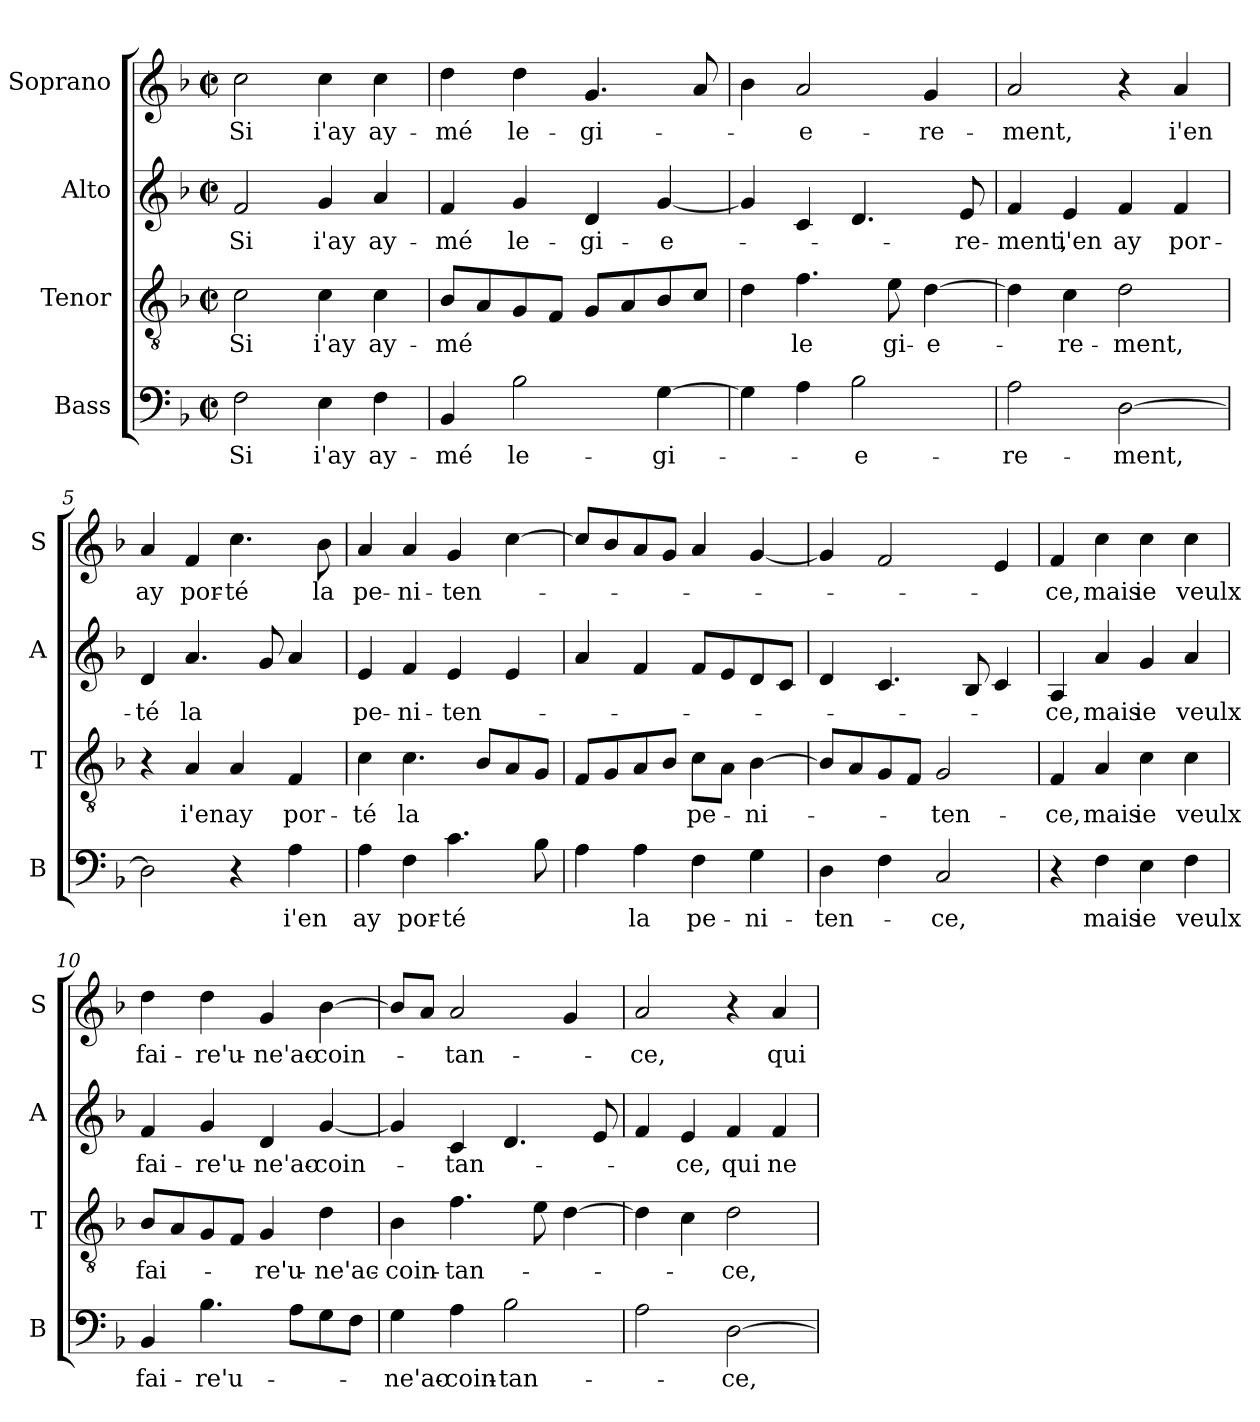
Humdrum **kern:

**kern	**text	**kern	**text	**kern	**text	**kern	**text
*part4	*part4	*part3	*part3	*part2	*part2	*part1	*part1
*staff4	*staff4	*staff3	*staff3	*staff2	*staff2	*staff1	*staff1
*I"Bass	*	*I"Tenor	*	*I"Alto	*	*I"Soprano	*
*I'B	*	*I'T	*	*I'A	*	*I'S	*
*clefF4	*	*clefGv2	*	*clefG2	*	*clefG2	*
*k[b-]	*	*k[b-]	*	*k[b-]	*	*k[b-]	*
*F:	*	*F:	*	*F:	*	*F:	*
*M2/2	*	*M2/2	*	*M2/2	*	*M2/2	*
*met(c|)	*	*met(c|)	*	*met(c|)	*	*met(c|)	*
=1	=1	=1	=1	=1	=1	=1	=1
!	!LO:LY:b	!	!LO:LY:b	!	!LO:LY:b	!	!LO:LY:b
2F\	Si	2c\	Si	2f/	Si	2cc\	Si
!	!LO:LY:b	!	!LO:LY:b	!	!LO:LY:b	!	!LO:LY:b
4E\	i'ay	4c\	i'ay	4g/	i'ay	4cc\	i'ay
!	!LO:LY:b	!	!LO:LY:b	!	!LO:LY:b	!	!LO:LY:b
4F\	ay-	4c\	ay-	4a/	ay-	4cc\	ay-
=2	=2	=2	=2	=2	=2	=2	=2
!	!LO:LY:b	!	!LO:LY:b	!	!LO:LY:b	!	!LO:LY:b
4BB-/	-mé	8B-/L	-mé	4f/	-mé	4dd\	-mé
.	.	8A/	.	.	.	.	.
!	!LO:LY:b	!	!	!	!LO:LY:b	!	!LO:LY:b
2B-\	le-	8G/	.	4g/	le-	4dd\	le-
.	.	8F/J	.	.	.	.	.
!	!	!	!	!	!LO:LY:b	!	!LO:LY:b
.	.	8G/L	.	4d/	-gi-	4.g/	-gi-
.	.	8A/	.	.	.	.	.
!	!LO:LY:b	!	!	!	!LO:LY:b	!	!
[4G\	-gi-	8B-/	.	[4g/	-e-	.	.
.	.	8c/J	.	.	.	8a/	.
=3	=3	=3	=3	=3	=3	=3	=3
4G\]	.	4d\	.	4g/]	.	4b-\	.
!	!	!	!LO:LY:b	!	!	!	!LO:LY:b
4A\	.	4.f\	le	4c/	.	2a/	-e-
!	!LO:LY:b	!	!	!	!	!	!
2B-\	-e-	.	.	4.d/	.	.	.
!	!	!	!LO:LY:b	!	!	!	!
.	.	8e\	gi-	.	.	.	.
!	!	!	!LO:LY:b	!	!	!	!LO:LY:b
.	.	[4d\	-e-	.	.	4g/	-re-
!	!	!	!	!	!LO:LY:b	!	!
.	.	.	.	8e/	-re-	.	.
=4	=4	=4	=4	=4	=4	=4	=4
!	!LO:LY:b	!	!	!	!LO:LY:b	!	!LO:LY:b
2A\	-re-	4d\]	.	4f/	-ment,	2a/	-ment,
!	!	!	!LO:LY:b	!	!LO:LY:b	!	!
.	.	4c\	-re-	4e/	i'en	.	.
!	!LO:LY:b	!	!LO:LY:b	!	!LO:LY:b	!	!
[2D\	-ment,	2d\	-ment,	4f/	ay	4r	.
!	!	!	!	!	!LO:LY:b	!	!LO:LY:b
.	.	.	.	4f/	por-	4a/	i'en
=5	=5	=5	=5	=5	=5	=5	=5
!	!	!	!	!	!LO:LY:b	!	!LO:LY:b
2D\]	.	4r	.	4d/	-té	4a/	ay
!	!	!	!LO:LY:b	!	!LO:LY:b	!	!LO:LY:b
.	.	4A/	i'en	4.a/	la	4f/	por-
!	!	!	!LO:LY:b	!	!	!	!LO:LY:b
4r	.	4A/	ay	.	.	4.cc\	-té
.	.	.	.	8g/	.	.	.
!	!LO:LY:b	!	!LO:LY:b	!	!	!	!
4A\	i'en	4F/	por-	4a/	.	.	.
!	!	!	!	!	!	!	!LO:LY:b
.	.	.	.	.	.	8b-\	la
!!LO:LB:g=z
=6	=6	=6	=6	=6	=6	=6	=6
!	!LO:LY:b	!	!LO:LY:b	!	!LO:LY:b	!	!LO:LY:b
4A\	ay	4c\	-té	4e/	pe-	4a/	pe-
!	!LO:LY:b	!	!LO:LY:b	!	!LO:LY:b	!	!LO:LY:b
4F\	por-	4.c\	la	4f/	-ni-	4a/	-ni-
!	!LO:LY:b	!	!	!	!LO:LY:b	!	!LO:LY:b
4.c\	-té	.	.	4e/	-ten-	4g/	-ten-
.	.	8B-/L	.	.	.	.	.
.	.	8A/	.	4e/	.	[4cc\	.
8B-\	.	8G/J	.	.	.	.	.
=7	=7	=7	=7	=7	=7	=7	=7
4A\	.	8F/L	.	4a/	.	8cc/L]	.
.	.	8G/	.	.	.	8b-/	.
!	!LO:LY:b	!	!	!	!	!	!
4A\	la	8A/	.	4f/	.	8a/	.
.	.	8B-/J	.	.	.	8g/J	.
!	!LO:LY:b	!	!LO:LY:b	!	!	!	!
4F\	pe-	8c\L	pe-	8f/L	.	4a/	.
.	.	8A\J	.	8e/	.	.	.
!	!LO:LY:b	!	!LO:LY:b	!	!	!	!
4G\	-ni-	[4B-\	-ni-	8d/	.	[4g/	.
.	.	.	.	8c/J	.	.	.
=8	=8	=8	=8	=8	=8	=8	=8
!	!LO:LY:b	!	!	!	!	!	!
4D\	-ten-	8B-/L]	.	4d/	.	4g/]	.
.	.	8A/	.	.	.	.	.
4F\	.	8G/	.	4.c/	.	2f/	.
.	.	8F/J	.	.	.	.	.
!	!LO:LY:b	!	!LO:LY:b	!	!	!	!
2C/	-ce,	2G/	-ten-	.	.	.	.
.	.	.	.	8B-/	.	.	.
.	.	.	.	4c/	.	4e/	.
=9	=9	=9	=9	=9	=9	=9	=9
!	!	!	!LO:LY:b	!	!LO:LY:b	!	!LO:LY:b
4r	.	4F/	-ce,	4A/	-ce,	4f/	-ce,
!	!LO:LY:b	!	!LO:LY:b	!	!LO:LY:b	!	!LO:LY:b
4F\	mais	4A/	mais	4a/	mais	4cc\	mais
!	!LO:LY:b	!	!LO:LY:b	!	!LO:LY:b	!	!LO:LY:b
4E\	ie	4c\	ie	4g/	ie	4cc\	ie
!	!LO:LY:b	!	!LO:LY:b	!	!LO:LY:b	!	!LO:LY:b
4F\	veulx	4c\	veulx	4a/	veulx	4cc\	veulx
=10	=10	=10	=10	=10	=10	=10	=10
!	!LO:LY:b	!	!LO:LY:b	!	!LO:LY:b	!	!LO:LY:b
4BB-/	fai-	8B-/L	fai-	4f/	fai-	4dd\	fai-
.	.	8A/	.	.	.	.	.
!	!LO:LY:b	!	!	!	!LO:LY:b	!	!LO:LY:b
4.B-\	-re'u-	8G/	.	4g/	-re'u-	4dd\	-re'u-
.	.	8F/J	.	.	.	.	.
!	!	!	!LO:LY:b	!	!LO:LY:b	!	!LO:LY:b
.	.	4G/	-re'u-	4d/	-ne'ac-	4g/	-ne'ac-
8A\L	.	.	.	.	.	.	.
!	!	!	!LO:LY:b	!	!LO:LY:b	!	!LO:LY:b
8G\	.	4d\	-ne'ac-	[4g/	-coin-	[4b-\	-coin-
8F\J	.	.	.	.	.	.	.
!!LO:PB:g=z
=11	=11	=11	=11	=11	=11	=11	=11
!	!LO:LY:b	!	!LO:LY:b	!	!	!	!
4G\	-ne'ac-	4B-\	-coin-	4g/]	.	8b-/L]	.
.	.	.	.	.	.	8a/J	.
!	!LO:LY:b	!	!LO:LY:b	!	!LO:LY:b	!	!LO:LY:b
4A\	-coin-	4.f\	-tan-	4c/	-tan-	2a/	-tan-
!	!LO:LY:b	!	!	!	!	!	!
2B-\	-tan-	.	.	4.d/	.	.	.
.	.	8e\	.	.	.	.	.
.	.	[4d\	.	.	.	4g/	.
.	.	.	.	8e/	.	.	.
=12	=12	=12	=12	=12	=12	=12	=12
!	!	!	!	!	!	!	!LO:LY:b
2A\	.	4d\]	.	4f/	.	2a/	-ce,
!	!	!	!	!	!LO:LY:b	!	!
.	.	4c\	.	4e/	-ce,	.	.
!	!LO:LY:b	!	!LO:LY:b	!	!LO:LY:b	!	!
[2D\	-ce,	2d\	-ce,	4f/	qui	4r	.
!	!	!	!	!	!LO:LY:b	!	!LO:LY:b
.	.	.	.	4f/	ne	4a/	qui
=	=	=	=	=	=	=	=
*-	*-	*-	*-	*-	*-	*-	*-
